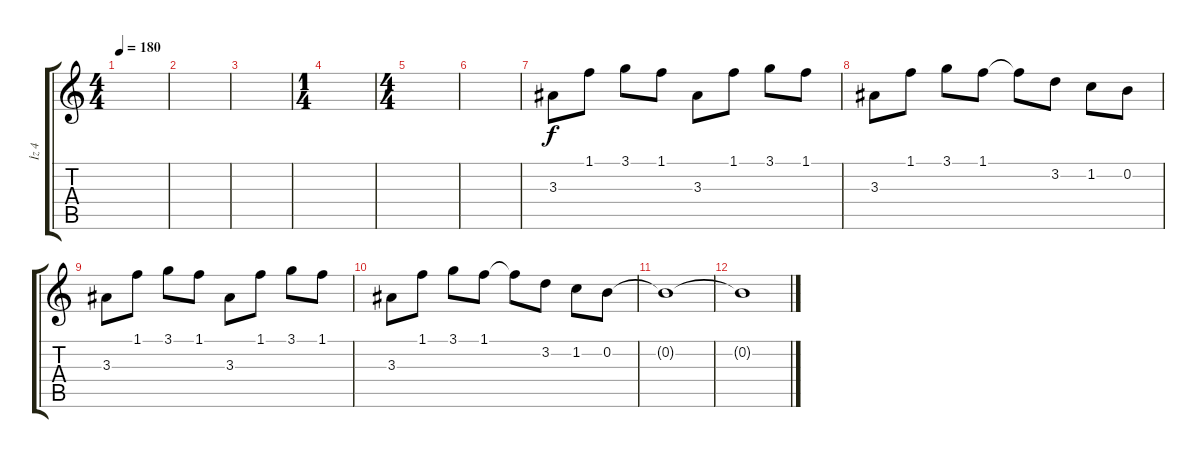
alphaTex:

\track ("İz 4" "İz 4") {instrument overdrivenguitar}
\staff {score tabs}
\tuning (E4 B3 G3 D3 A2 E2) {hide}
\ts (4 4)
\tempo 180
\clef g2
\ks c
|
|
|
\ts (1 4)
|
\ts (4 4)
|
|
3.3.8 1.1.8 3.1.8 1.1.8 3.3.8 1.1.8 3.1.8 1.1.8 |
3.3.8 1.1.8 3.1.8 1.1.8 1.1{t}.8 3.2.8 1.2.8 0.2.8 |
3.3.8 1.1.8 3.1.8 1.1.8 3.3.8 1.1.8 3.1.8 1.1.8 |
3.3.8 1.1.8 3.1.8 1.1.8 1.1{t}.8 3.2.8 1.2.8 0.2.8 |
0.2{t}.1 |
0.2{t}.1
